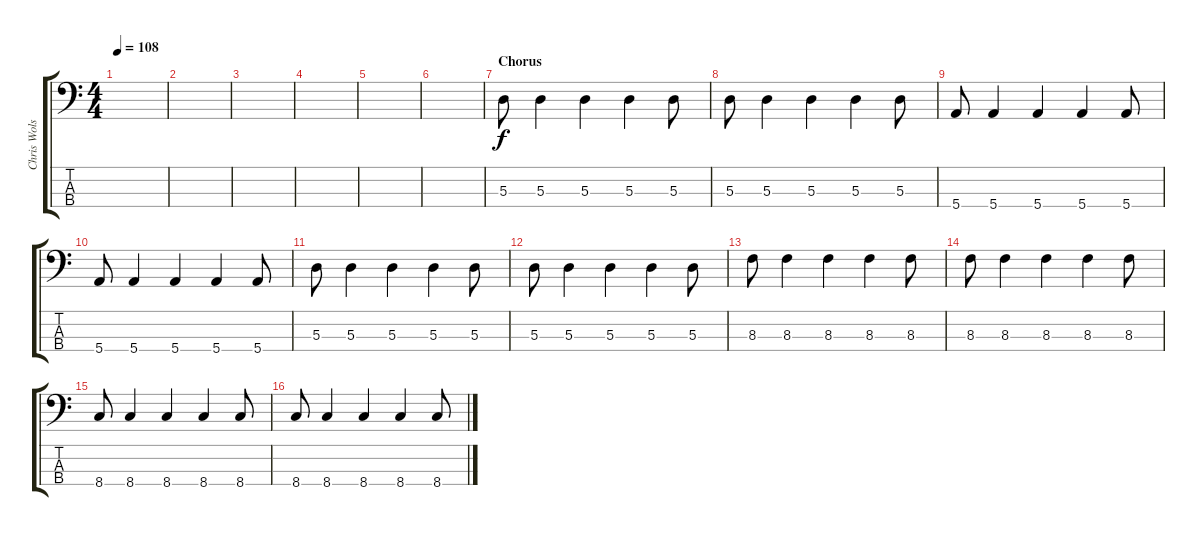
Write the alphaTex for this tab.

\track ("Chris Wolstenholme" "Chris Wols") {instrument electricbassfinger}
\staff {score tabs}
\tuning (G2 D2 A1 E1) {hide}
\ts (4 4)
\tempo 108
\clef f4
\ks c
|
|
|
|
|
|
\section ("" "Chorus")
5.3.8 5.3.4 5.3.4 5.3.4 5.3.8 |
5.3.8 5.3.4 5.3.4 5.3.4 5.3.8 |
5.4.8 5.4.4 5.4.4 5.4.4 5.4.8 |
5.4.8 5.4.4 5.4.4 5.4.4 5.4.8 |
5.3.8 5.3.4 5.3.4 5.3.4 5.3.8 |
5.3.8 5.3.4 5.3.4 5.3.4 5.3.8 |
8.3.8 8.3.4 8.3.4 8.3.4 8.3.8 |
8.3.8 8.3.4 8.3.4 8.3.4 8.3.8 |
8.4.8 8.4.4 8.4.4 8.4.4 8.4.8 |
8.4.8 8.4.4 8.4.4 8.4.4 8.4.8
